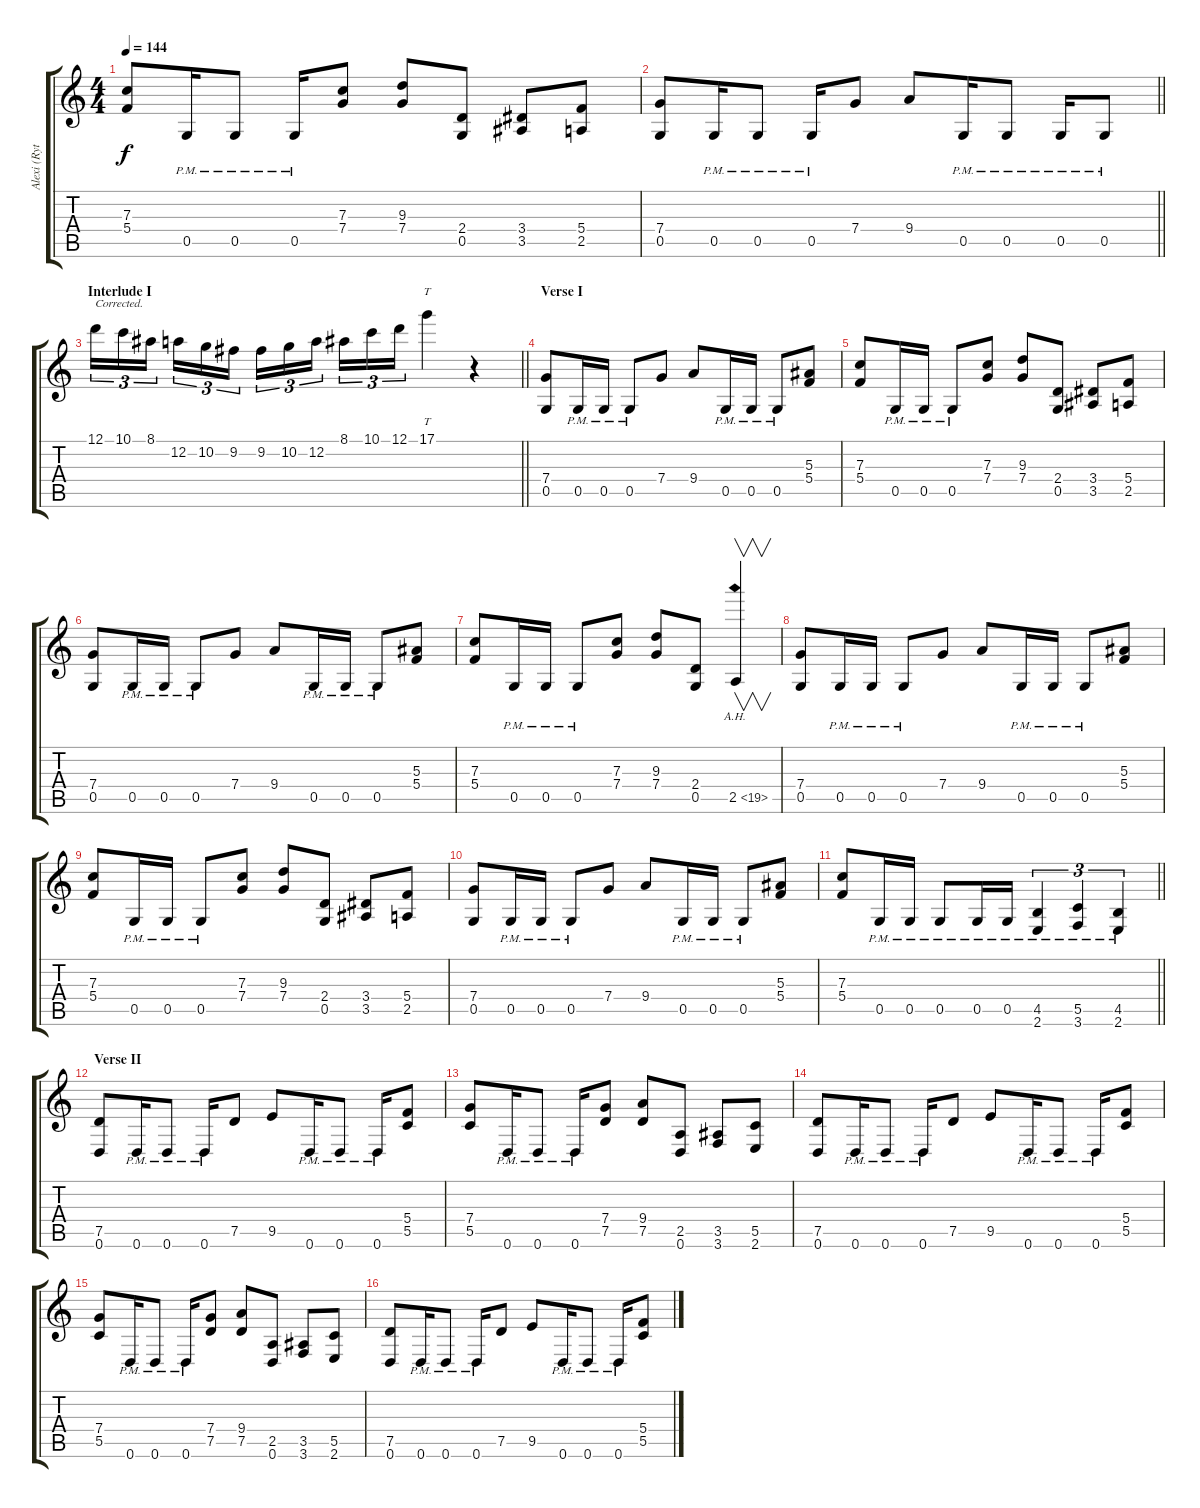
\track ("Alexi (Rythm Guitar)" "Alexi (Ryt") {instrument distortionguitar}
\staff {score tabs}
\tuning (D4 A3 F3 C3 G2 D2) {hide}
\ts (4 4)
\tempo 144
\clef g2
\ks c
(7.3 5.4).8{dy f} 0.5{pm}.16 0.5{pm}.8 0.5{pm}.16 (7.3 7.4).8 (9.3 7.4).8 (2.4 0.5).8 (3.4 3.5).8 (5.4 2.5).8 |
\barLineRight lightlight
(7.4 0.5).8 0.5{pm}.16 0.5{pm}.8 0.5{pm}.16 7.4.8 9.4.8 0.5{pm}.16 0.5{pm}.8 0.5{pm}.16 0.5{pm}.8 |
\section ("" "Interlude I")
\barLineRight lightlight
12.1.16{tu (3 2) txt "Corrected." balance 8} 10.1.16{tu (3 2)} 8.1.16{tu (3 2) beam splitsecondary} 12.2.16{tu (3 2)} 10.2.16{tu (3 2)} 9.2.16{tu (3 2)} 9.2.16{tu (3 2)} 10.2.16{tu (3 2)} 12.2.16{tu (3 2) beam splitsecondary} 8.1.16{tu (3 2)} 10.1.16{tu (3 2)} 12.1.16{tu (3 2)} 17.1.4{tt} r.4 |
\section ("" "Verse I")
(7.4 0.5).8{volume 13 balance 2 instrument distortionguitar} 0.5{pm}.16 0.5{pm}.16 0.5{pm}.8 7.4.8 9.4.8 0.5{pm}.16 0.5{pm}.16 0.5{pm}.8 (5.3 5.4).8 |
(7.3 5.4).8 0.5{pm}.16 0.5{pm}.16 0.5{pm}.8 (7.3 7.4).8 (9.3 7.4).8 (2.4 0.5).8 (3.4 3.5).8 (5.4 2.5).8 |
(7.4 0.5).8 0.5{pm}.16 0.5{pm}.16 0.5{pm}.8 7.4.8 9.4.8 0.5{pm}.16 0.5{pm}.16 0.5{pm}.8 (5.3 5.4).8 |
(7.3 5.4).8 0.5{pm}.16 0.5{pm}.16 0.5{pm}.8 (7.3 7.4).8 (9.3 7.4).8 (2.4 0.5).8 2.5{ah 17}.4{v} |
(7.4 0.5).8 0.5{pm}.16 0.5{pm}.16 0.5{pm}.8 7.4.8 9.4.8 0.5{pm}.16 0.5{pm}.16 0.5{pm}.8 (5.3 5.4).8 |
(7.3 5.4).8 0.5{pm}.16 0.5{pm}.16 0.5{pm}.8 (7.3 7.4).8 (9.3 7.4).8 (2.4 0.5).8 (3.4 3.5).8 (5.4 2.5).8 |
(7.4 0.5).8 0.5{pm}.16 0.5{pm}.16 0.5{pm}.8 7.4.8 9.4.8 0.5{pm}.16 0.5{pm}.16 0.5{pm}.8 (5.3 5.4).8 |
\barLineRight lightlight
(7.3 5.4).8 0.5{pm}.16 0.5{pm}.16 0.5{pm}.8 0.5{pm}.16 0.5{pm}.16 (4.5{pm} 2.6{pm}).4{tu (3 2)} (5.5{pm} 3.6{pm}).4{tu (3 2)} (4.5{pm} 2.6{pm}).4{tu (3 2)} |
\section ("" "Verse II")
(7.5 0.6).8 0.6{pm}.16 0.6{pm}.8 0.6{pm}.16 7.5.8 9.5.8 0.6{pm}.16 0.6{pm}.8 0.6{pm}.16 (5.4 5.5).8 |
(7.4 5.5).8 0.6{pm}.16 0.6{pm}.8 0.6{pm}.16 (7.4 7.5).8 (9.4 7.5).8 (2.5 0.6).8 (3.5 3.6).8 (5.5 2.6).8 |
(7.5 0.6).8 0.6{pm}.16 0.6{pm}.8 0.6{pm}.16 7.5.8 9.5.8 0.6{pm}.16 0.6{pm}.8 0.6{pm}.16 (5.4 5.5).8 |
(7.4 5.5).8 0.6{pm}.16 0.6{pm}.8 0.6{pm}.16 (7.4 7.5).8 (9.4 7.5).8 (2.5 0.6).8 (3.5 3.6).8 (5.5 2.6).8 |
(7.5 0.6).8 0.6{pm}.16 0.6{pm}.8 0.6{pm}.16 7.5.8 9.5.8 0.6{pm}.16 0.6{pm}.8 0.6{pm}.16 (5.4 5.5).8
